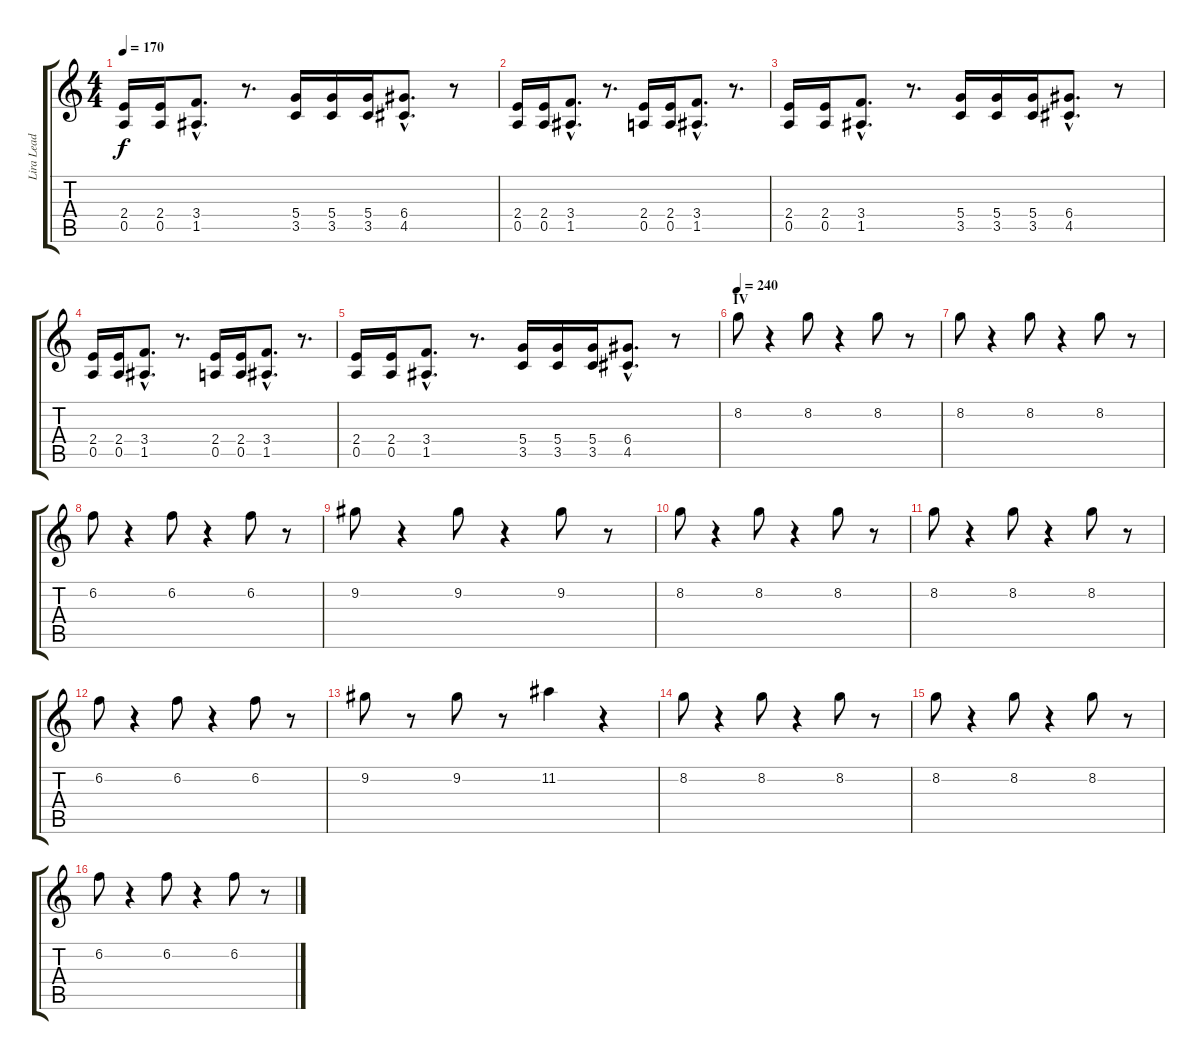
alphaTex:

\track ("Lira Lead" "Lira Lead") {instrument distortionguitar}
\staff {score tabs}
\tuning (E4 B3 G3 D3 A2 E2) {hide}
\ts (4 4)
\tempo 170
\clef g2
\ks c
(2.4 0.5).16{dy f} (2.4 0.5).16 (3.4{hac} 1.5{hac}).8{d} r.8{d} (5.4 3.5).16 (5.4 3.5).16 (5.4 3.5).16 (6.4{hac} 4.5{hac}).8{d} r.8 |
(2.4 0.5).16 (2.4 0.5).16 (3.4{hac} 1.5{hac}).8{d} r.8{d} (2.4 0.5).16 (2.4 0.5).16 (3.4{hac} 1.5{hac}).8{d} r.8{d} |
(2.4 0.5).16 (2.4 0.5).16 (3.4{hac} 1.5{hac}).8{d} r.8{d} (5.4 3.5).16 (5.4 3.5).16 (5.4 3.5).16 (6.4{hac} 4.5{hac}).8{d} r.8 |
(2.4 0.5).16 (2.4 0.5).16 (3.4{hac} 1.5{hac}).8{d} r.8{d} (2.4 0.5).16 (2.4 0.5).16 (3.4{hac} 1.5{hac}).8{d} r.8{d} |
(2.4 0.5).16 (2.4 0.5).16 (3.4{hac} 1.5{hac}).8{d} r.8{d} (5.4 3.5).16 (5.4 3.5).16 (5.4 3.5).16 (6.4{hac} 4.5{hac}).8{d} r.8 |
\section ("" "IV")
\tempo 240
8.2.8 r.4 8.2.8 r.4 8.2.8 r.8 |
8.2.8 r.4 8.2.8 r.4 8.2.8 r.8 |
6.2.8 r.4 6.2.8 r.4 6.2.8 r.8 |
9.2.8 r.4 9.2.8 r.4 9.2.8 r.8 |
8.2.8 r.4 8.2.8 r.4 8.2.8 r.8 |
8.2.8 r.4 8.2.8 r.4 8.2.8 r.8 |
6.2.8 r.4 6.2.8 r.4 6.2.8 r.8 |
9.2.8 r.8 9.2.8 r.8 11.2.4 r.4 |
8.2.8 r.4 8.2.8 r.4 8.2.8 r.8 |
8.2.8 r.4 8.2.8 r.4 8.2.8 r.8 |
6.2.8 r.4 6.2.8 r.4 6.2.8 r.8
